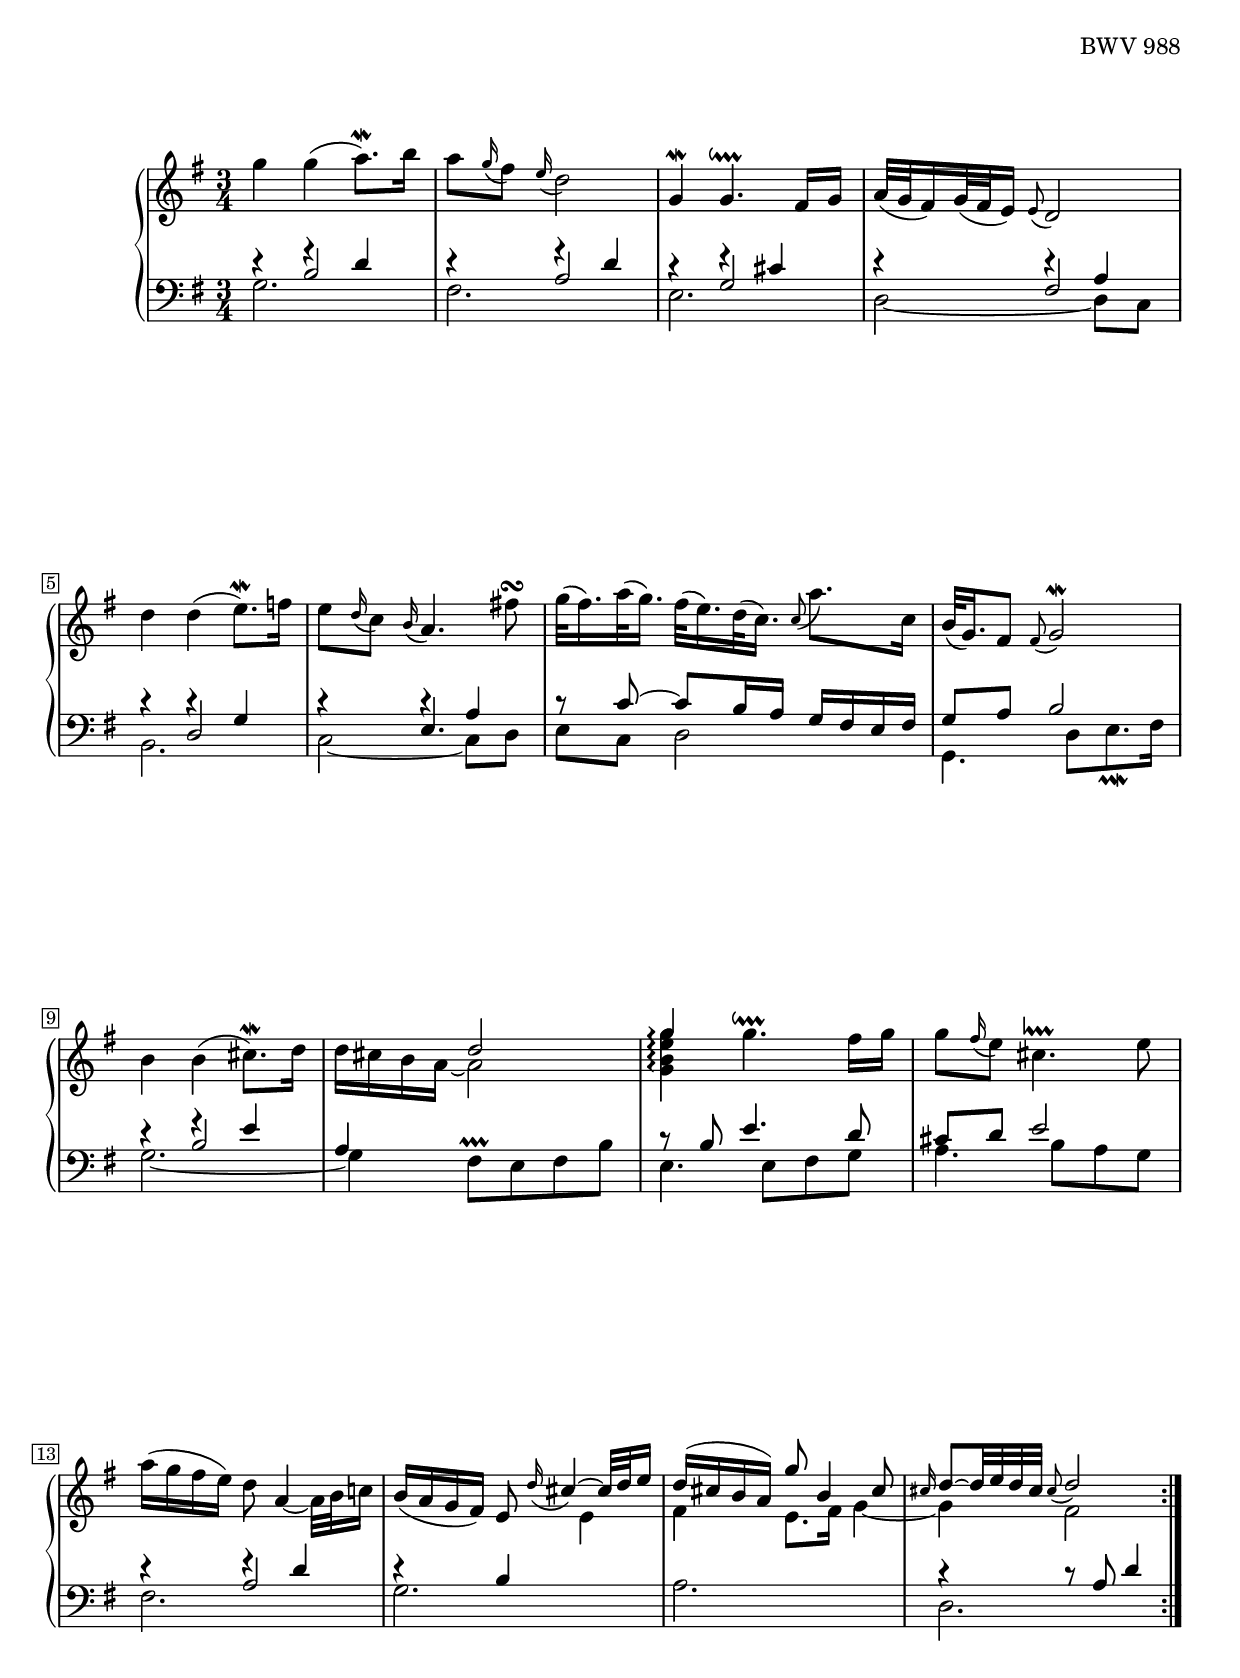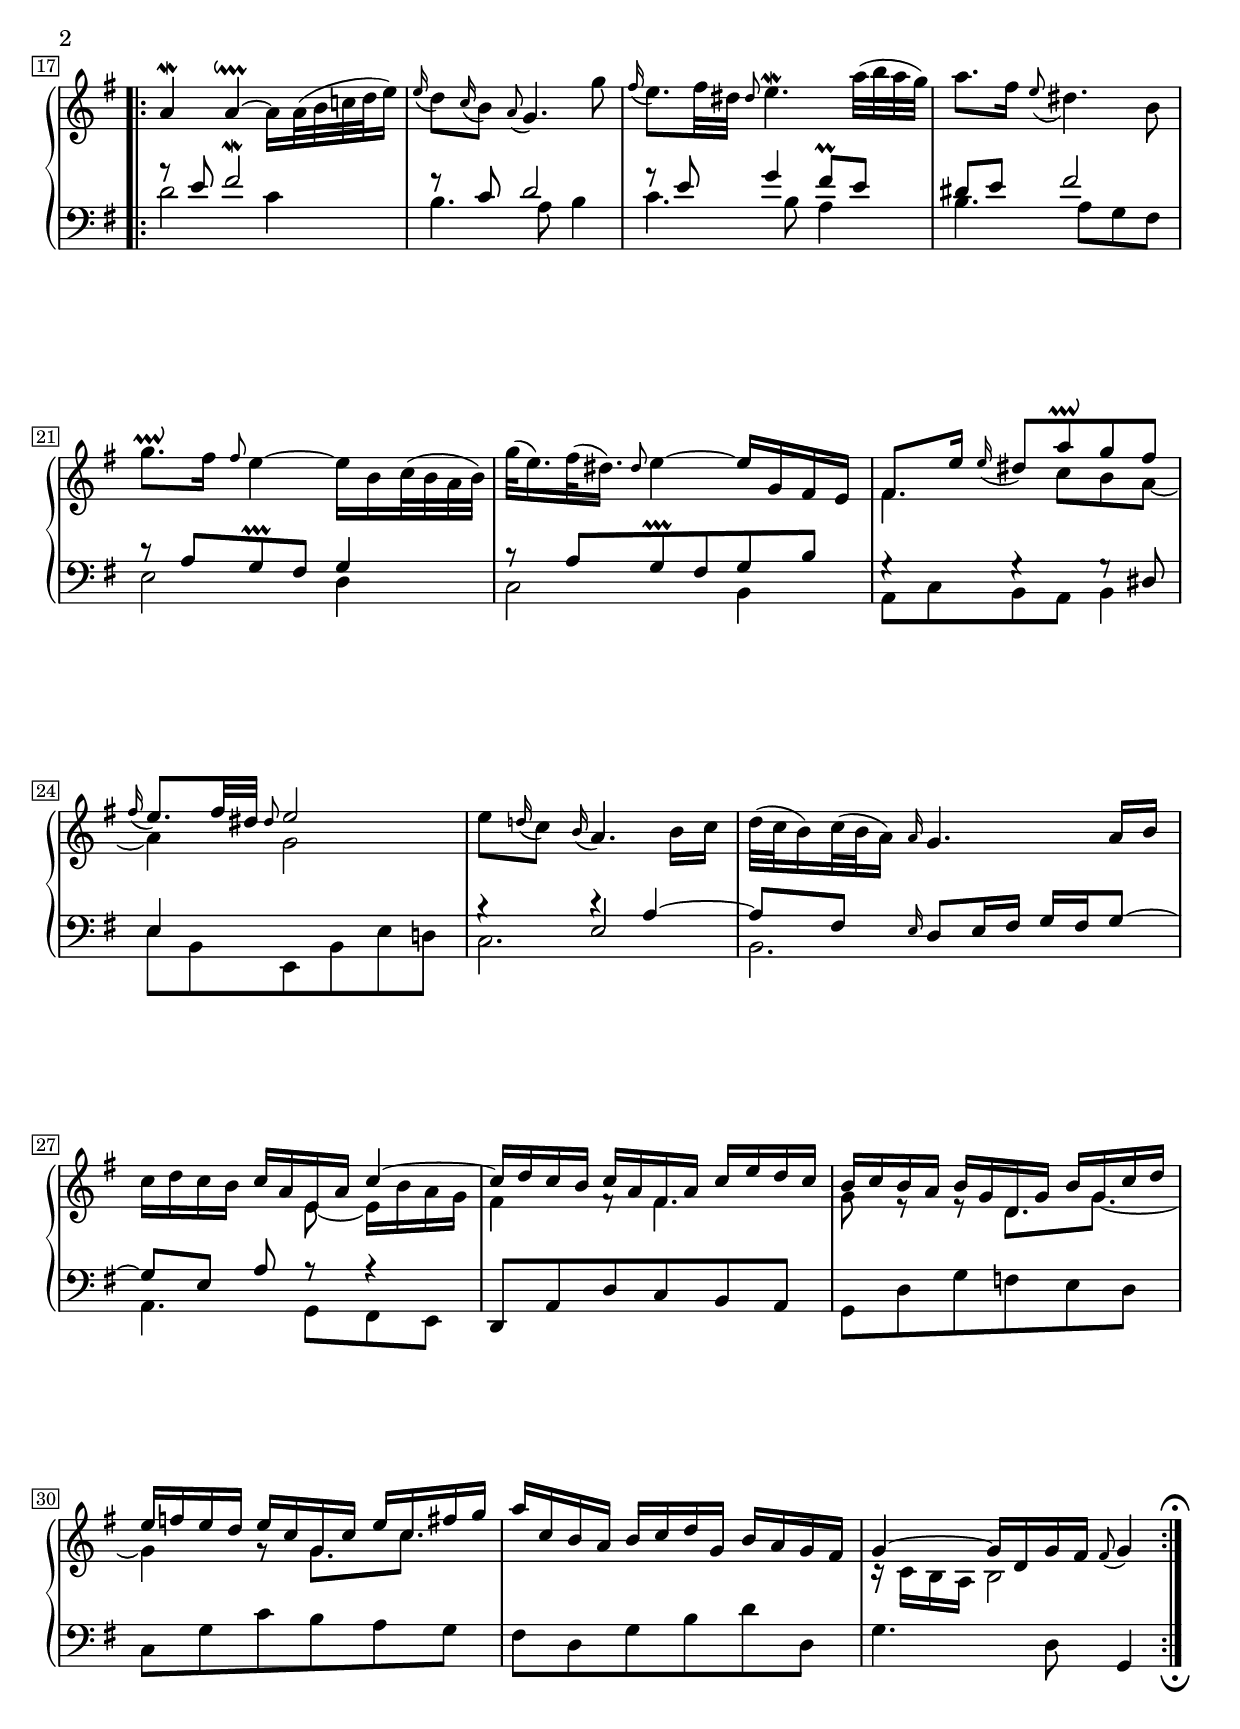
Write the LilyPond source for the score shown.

Global = {
  \key g \major
  \time 3/4
  \include "../global.ly"
}

staffLower = \change Staff = "lower"
staffUpper = \change Staff = "upper"

Sopran = \context Voice = "one" \relative c'' {
  \override MultiMeasureRest.staff-position = #0
  \override Rest.staff-position = #0
  \stemNeutral\slurNeutral\tieNeutral
  \label #'Aria
  \repeat volta 2 {
  %1
  | g'4 g( a8.\mordent) b16
  | a8 \appoggiatura g16 fis8 \appoggiatura e16 d2
  | g,4\mordent g4.\downprall fis16 g
  | a32[( g fis16) g32( fis e16)] \appoggiatura e8 d2
  %5
  | d'4 d( e8.\mordent) f16
  | e8 \appoggiatura d16 c8 \appoggiatura b16 a4. fis'8\turn
  | g32[( fis16.) a32( g16.)] fis32[( e16.) d32( c16.)] \appoggiatura c8 a'8. c,16
  | b32[( g16.) fis8] \appoggiatura fis g2\mordent
  | b4 b( cis8.\mordent) d16
  %10
  | d16 cis b a \stemUp d2
  | g4 \stemNeutral g4.\downprall fis16 g
  | g8 \appoggiatura fis16 e8 cis4.\lineprall e8
  | a16( g fis e) d8 a4_~ a32 b c16
  | b( a g fis) e8 \appoggiatura d'16 \stemUp\tieUp cis4~ cis32 d e16
  %15
  | d16^( cis b a) g'8 b,4 cis8
  | \grace cis16 d8^~[ d32 e d cis] \appoggiatura cis8 d2
  }
  \break
  \repeat volta 2 {
  | \stemNeutral\tieUp
    a4\mordent a4~\downprall a16[ a32( b c d e16)]
  | \appoggiatura e16 d8 \appoggiatura c16 b8 \appoggiatura a8 g4. g'8
  | \appoggiatura fis16 e8. fis32 dis \grace dis8 e4.\mordent a32( b a g)
  %20
  | a8. fis16 \appoggiatura e8 dis4. b8
  | g'8. \prallup fis16 \stemUp \grace fis8 \stemNeutral e4^~ e16[ b16 c32( b a b)]
  | g'32[( e16.) fis32( dis16.)] \stemUp \grace dis8 \stemNeutral e4^~ e16 g, fis e
  | \stemUp fis8. e'16 \appoggiatura e16 dis8 a' \prallup g fis
  | \appoggiatura fis16 e8. fis32 dis \grace dis8 e2
  %25
  | \stemNeutral e8 \appoggiatura d16 c8 \appoggiatura b16 a4. b16[ c]
  | d32[( c b16) c32( b a16)] \grace a16 g4. a16 b
  | c16 d c b c a e a \stemUp c4^~
  | c16 d c b c a fis a c e d c
  | b c b a b g d g b g c d
  %30
  | e f e d e c g c e c fis g
  | a c, b a b c d g, b a g fis
  | g4^~ g16 d g fis \appoggiatura fis8 g4
    \override Score.TextMark.self-alignment-X = #CENTER
    \textEndMark \markup { \musicglyph "scripts.ufermata" }
  }
  \fine
}

Alto = \context Voice = "two" \relative c' {
  \voiceTwo
  \override MultiMeasureRest.staff-position = #0
  \override Rest.staff-position = #0
  \mergeDifferentlyDottedOn
  %1
  | \staffLower \stemUp
    \repeat unfold 2 { d4\rest f\rest d }
  | c\rest e\rest cis
  | d\rest d\rest a
  %5
  | c\rest c\rest g
  | c\rest c\rest a
  | s2.*2
  | d4\rest f\rest e
  %10
  | \staffUpper s8. \once\omit Flag \once\omit Stem \hideNotes a16~ \unHideNotes \stemDown a2
  | <g b e g>4\arpeggio s2
  | s2.
  | \staffLower \stemUp d4\rest e\rest d
  | d4\rest \staffUpper\stemDown s e
  %15
  | fis e8. fis16 g4~
  | g fis2
  | s2.*6
  %23
  | fis4. c'8 b a~
  | a4 g2
  | \staffLower\stemUp s4 e,2 \staffUpper\stemDown
  | s2.
  %27
  | s4. e'8~ e16 b' a g
  | fis4 f8\rest fis4.
  | g8 e\rest e\rest d8.[ g8.~]
  %30
  | g4 g8\rest g8.[ c8.]
  | s2.
  | c,16\rest c b a b2
}

Tenor = \context Voice = "three" \relative c' {
  \voiceThree
  \override MultiMeasureRest.staff-position = #0
  \override Rest.staff-position = #0
  %1
  | s4 b2
  | s4 a2
  | s4 g2
  | s4 \stemUp fis2
  %5
  | s4 d2
  | s4 e4. s8
  | c'8\rest c8^~ c8[ b16 a] g fis e fis
  | g8 a8 b2
  | s4 b2
  %10
  | a4 s2
  | c8\rest b e4. d8
  | cis8 d8 e2
  | s4 a,2
  | s4 b s
  %15
  | s2.
  | c4\rest c8\rest a d4
  | a'8\rest e fis2^\mordent
  | f8\rest c d2
  | g8\rest e g4 fis8^\prall e
  %20
  | dis e fis2
  | c8\rest a g^\prallprall fis g4
  | b8\rest a g^\prallprall fis g b
  | g4\rest g\rest g8\rest dis
  | e4 s2
  %25
  | b'4\rest c\rest a~
  | a8 fis \grace e16 d8[ e16 fis] g[ fis g8~]
  | g[ e] a a\rest a4\rest
}

Bass = \context Voice = "four" \relative c' {
  \voiceFour
  \override Rest.staff-position = #0
  \stemNeutral
  \repeat volta 2 {
  %1
  |\stemDown g2.
  | fis
  | e
  | d2_~ d8 c
  %5
  | b2.
  | c2~ c8 d
  | e8 c8 d2
  | g,4. d'8[ e8.\prallmordent fis16]
  | g2._~
  %10
  | g4 fis8^\prallprall e fis b
  | e,4. e8 fis g
  | a4. b8 a g
  | fis2.
  | g
  %15
  | a
  | d,
  }
  \repeat volta 2 {
  | d'2 c4
  | b4. a8 b4
  | c4. b8 a4
  %20
  | b4. a8 g fis
  | e2 d4
  | c2 b4
  | a8 c b a b4
  | e8 b e, b' e d
  %25
  | c2.
  | b
  | a4. g8 fis e
  | \stemUp d8 a' d c b a
  | \stemDown g8 d' g f e d
  %30
  | c g' c b a g
  | fis d g b d d,
  | g4. d8 \stemUp \once\override Script.padding = #.8 g,4
    \tweak direction #DOWN
    \textEndMark \markup { \musicglyph "scripts.dfermata" }
  }
}

forceBreaks = {
  % page 1
  \repeat unfold 3 { s2.\noBreak } s2.\break\noPageBreak
  \repeat unfold 3 { s2.\noBreak } s2.\break\noPageBreak
  \repeat unfold 3 { s2.\noBreak } s2.\break\noPageBreak
  \repeat unfold 3 { s2.\noBreak } s2.\pageBreak
  % page 2
  \repeat unfold 3 { s2.\noBreak } s2.\break\noPageBreak
  \repeat unfold 2 { s2.\noBreak } s2.%\break\noPageBreak
  \repeat unfold 2 { s2.\noBreak } s2.\break\noPageBreak
  \repeat unfold 2 { s2.\noBreak } s2.\break\noPageBreak
  \repeat unfold 2 { s2.\noBreak } s2.\pageBreak
}

\score {
  \new PianoStaff
  <<
    \accidentalStyle Score.piano
    \context Staff = "upper" <<
      \set Staff.midiInstrument = #"acoustic grand"
      \Global
      \clef treble
      \Sopran
      \Alto
    >>
    \context Staff = "lower" <<
      \set Staff.midiInstrument = #"acoustic grand"
      \Global
      \clef bass
      \Tenor
      \Bass
    >>
    \new Devnull \forceBreaks
  >>
  \header {
    composer = "Johann Sebastian Bach"
    opus = "BWV 988"
    title = \markup { \smallCaps "Aria con Variazioni" }
    subtitle = \markup { \smallCaps "Aria" }
    subsubtitle = ##f
  }
  \layout { }
  \midi { \tempo 4=50 }
}
